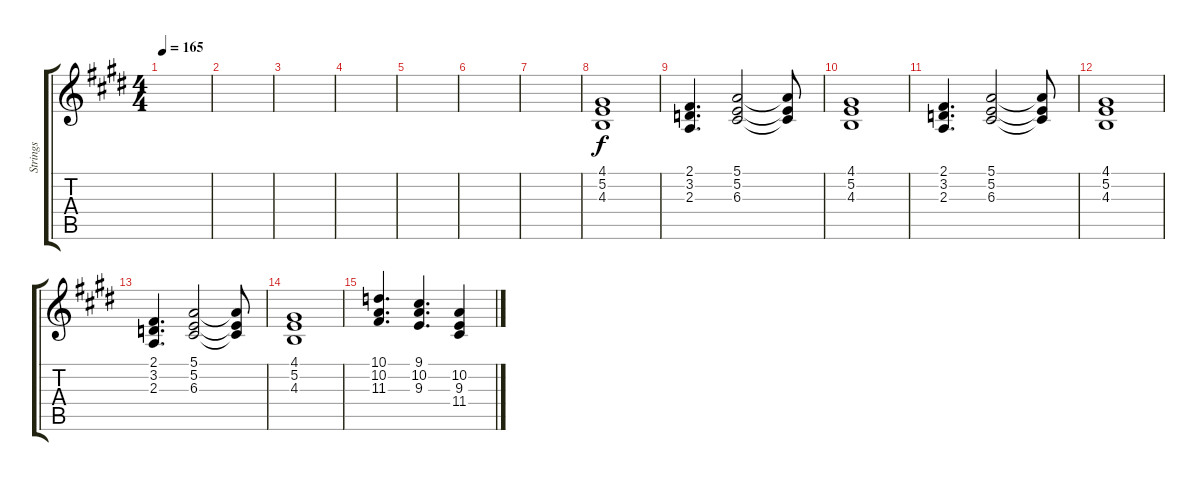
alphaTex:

\track ("Strings" "Strings") {instrument stringensemble1}
\staff {score tabs}
\tuning (E4 B3 G3 D3 A2 E2) {hide}
\ts (4 4)
\tempo 165
\clef g2
\ks e
|
|
|
|
|
|
|
(4.1 5.2 4.3).1{volume 12 balance 14} |
(2.1 3.2 2.3).4{d} (5.1 5.2 6.3).2 (5.1{t} 5.2{t} 6.3{t}).8 |
(4.1 5.2 4.3).1 |
(2.1 3.2 2.3).4{d} (5.1 5.2 6.3).2 (5.1{t} 5.2{t} 6.3{t}).8 |
(4.1 5.2 4.3).1 |
(2.1 3.2 2.3).4{d} (5.1 5.2 6.3).2 (5.1{t} 5.2{t} 6.3{t}).8 |
(4.1 5.2 4.3).1 |
(10.1 10.2 11.3).4{d} (9.1 10.2 9.3).4{d} (10.2 9.3 11.4).4
